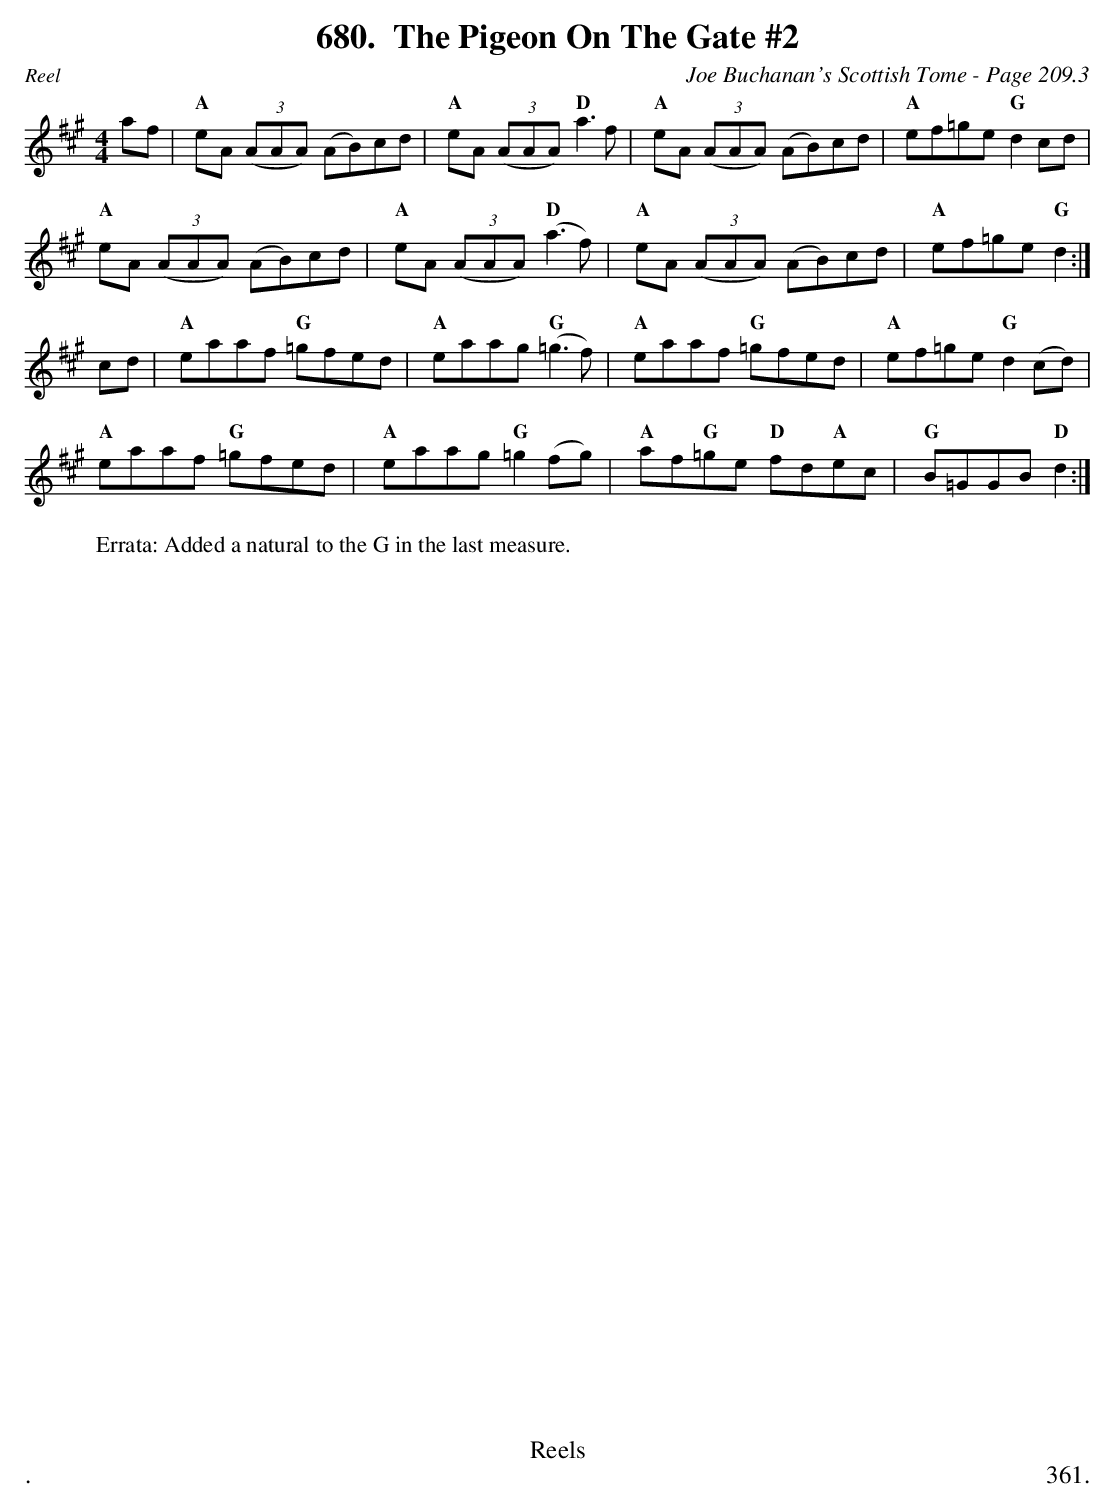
X:1
T:Pigeon On The Gate #2, The
C:Joe Buchanan's Scottish Tome - Page 209.3
L:1/8
M:4/4
K:A
af | "A"eA ((3AAA) (AB)cd | "A"eA  ((3AAA) "D"a2>f2 | "A"eA ((3AAA) (AB)cd | "A"ef=ge "G"d2 cd |
"A"eA ((3AAA) (AB)cd | "A"eA ((3AAA) "D"(a2>f2) | "A"eA ((3AAA) (AB)cd | "A"ef=ge "G"d2 :|
cd | "A"eaaf "G"=gfed | "A"eaag "G"(=g2>f2) | "A"eaaf "G"=gfed | "A"ef=ge "G"d2 (cd) |
"A"eaaf "G"=gfed | "A"eaag "G"=g2 (fg) | "A"af"G"=ge "D"fd"A"ec | "G"B=GGB "D"d2 :|
W:Errata: Added a natural to the G in the last measure.
